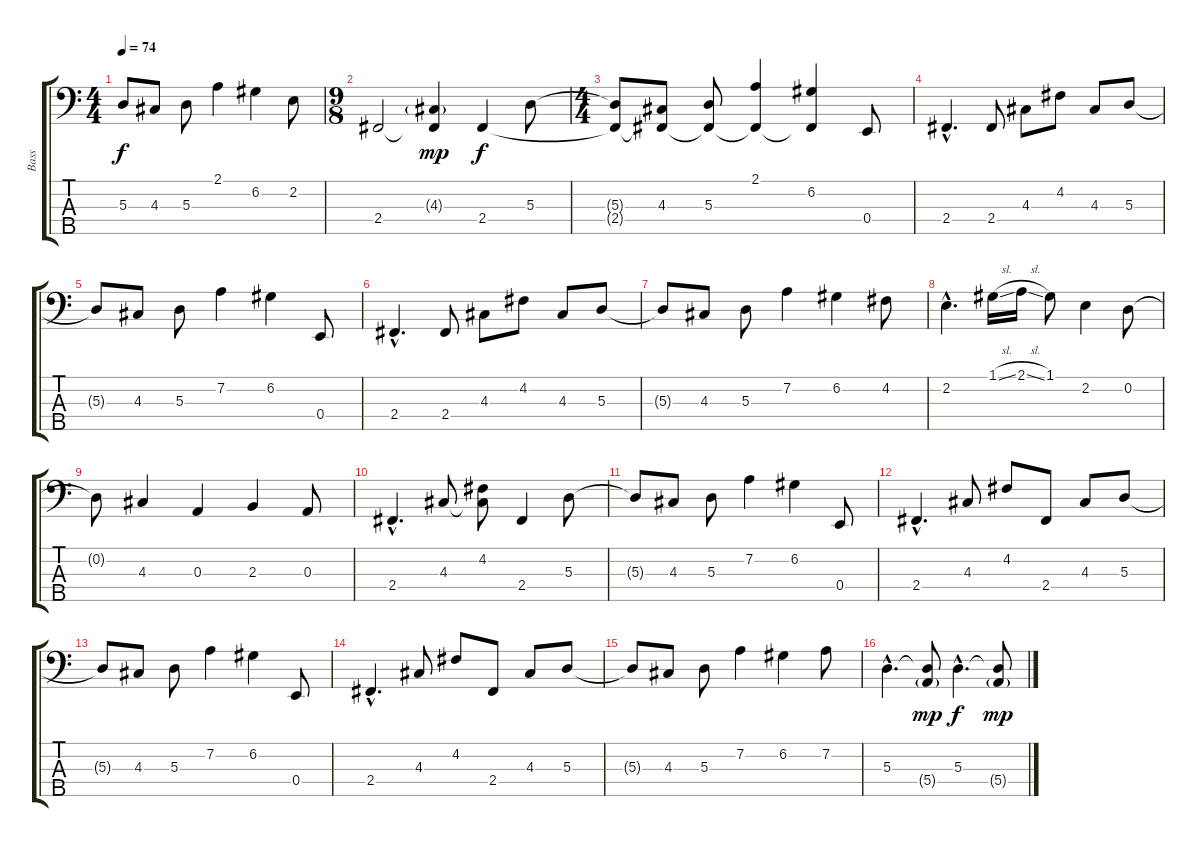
\track ("Bass" "Bass") {instrument electricbassfinger}
\staff {score tabs}
\tuning (G2 D2 A1 E1 B0) {hide}
\ts (4 4)
\tempo 74
\clef f4
\ks c
5.3{t}.8{dy f} 4.3.8 5.3.8 2.1.4 6.2.4 2.2.8 |
\ts (9 8)
2.4.2 (4.3{g} 2.4{t}).4{dy mp} 2.4.4{dy f} 5.3.8 |
\ts (4 4)
(5.3{t} 2.4{t}).8 (4.3 2.4{t}).8 (5.3 2.4{t}).8 (2.1 2.4{t}).4 (6.2 2.4{t}).4 0.4.8 |
2.4{hac}.4{d} 2.4.8 4.3.8 4.2.8 4.3.8 5.3.8 |
5.3{t}.8 4.3.8 5.3.8 7.2.4 6.2.4 0.4.8 |
2.4{hac}.4{d} 2.4.8 4.3.8 4.2.8 4.3.8 5.3.8 |
5.3{t}.8 4.3.8 5.3.8 7.2.4 6.2.4 4.2.8 |
2.2{hac}.4{d} 1.1{sl}.16 2.1{sl}.16 1.1.8 2.2.4 0.2.8 |
0.2{t}.8 4.3.4 0.3.4 2.3.4 0.3.8 |
2.4{hac}.4{d} 4.3.8 (4.2 4.3{t}).8 2.4.4 5.3.8 |
5.3{t}.8 4.3.8 5.3.8 7.2.4 6.2.4 0.4.8 |
2.4{hac}.4{d} 4.3.8 4.2.8 2.4.8 4.3.8 5.3.8 |
5.3{t}.8 4.3.8 5.3.8 7.2.4 6.2.4 0.4.8 |
2.4{hac}.4{d} 4.3.8 4.2.8 2.4.8 4.3.8 5.3.8 |
5.3{t}.8 4.3.8 5.3.8 7.2.4 6.2.4 7.2.8 |
5.3{hac}.4{d} (5.3{t} 5.4{g}).8{dy mp} 5.3{hac}.4{d dy f} (5.3{t} 5.4{g}).8{dy mp}
